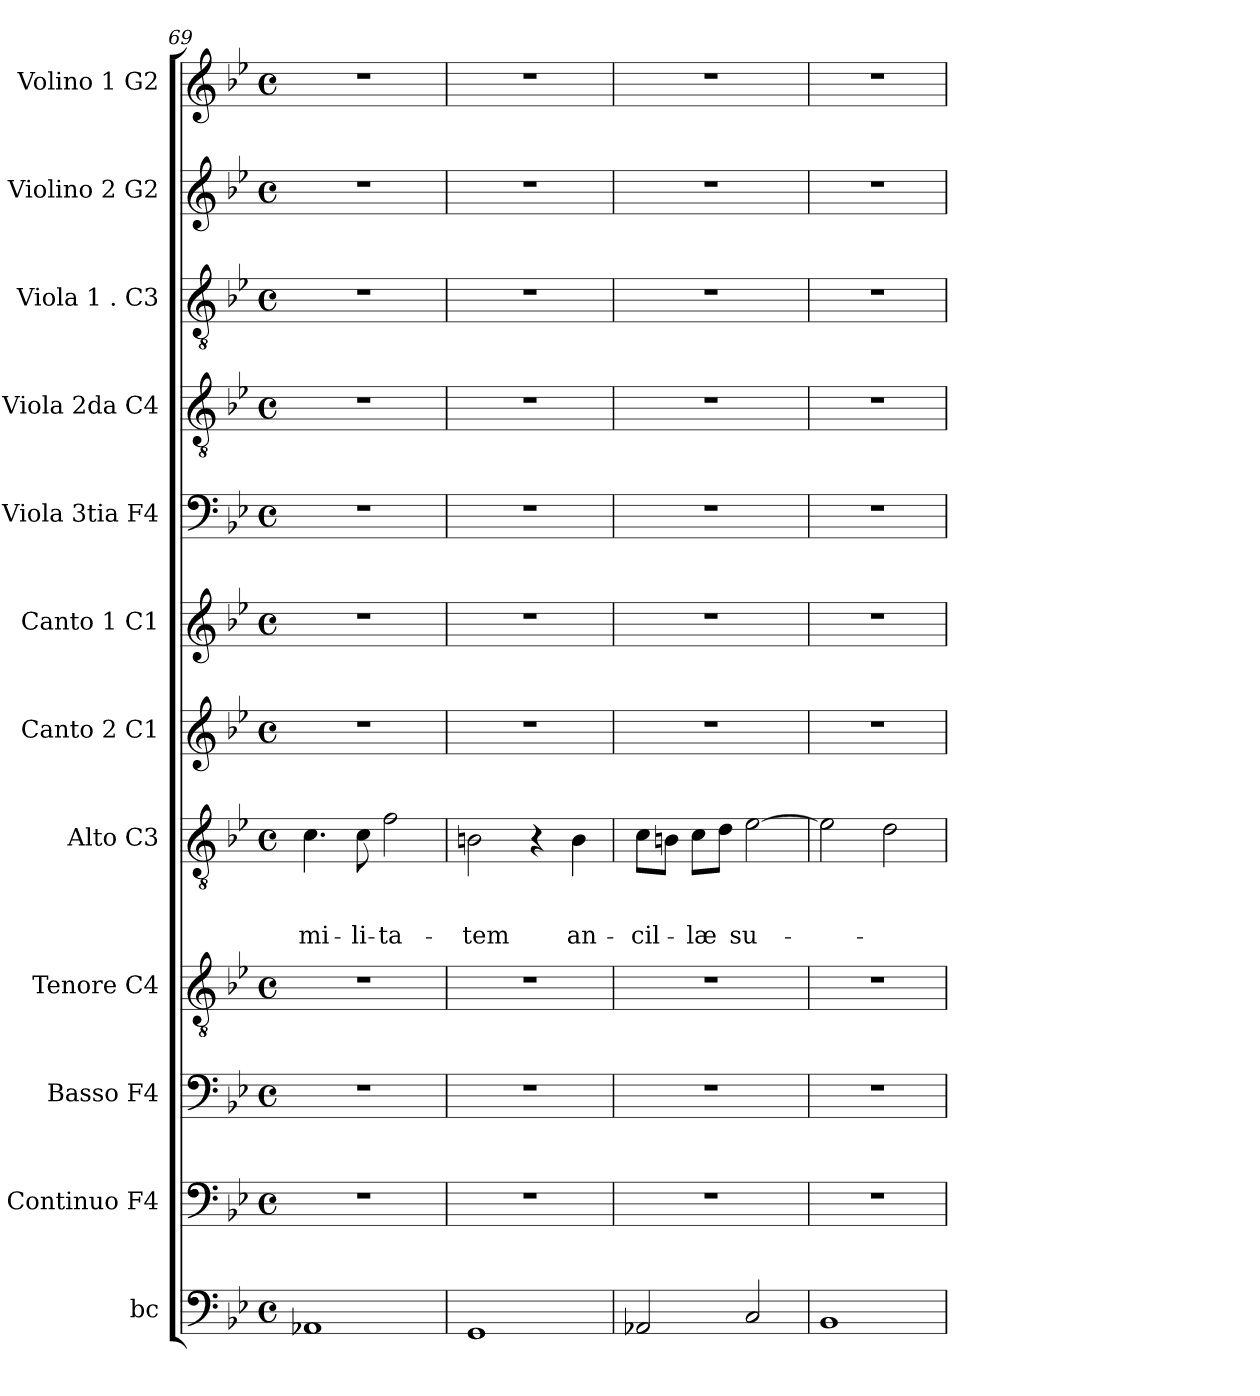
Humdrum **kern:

**kern	**kern	**kern	**kern	**kern	**text	**text	**text	**kern	**kern	**kern	**kern	**kern	**kern	**kern
*part12	*part11	*part10	*part9	*part8	*part8	*part8	*part8	*part7	*part6	*part5	*part4	*part3	*part2	*part1
*staff12	*staff11	*staff10	*staff9	*staff8	*staff8	*staff8	*staff8	*staff7	*staff6	*staff5	*staff4	*staff3	*staff2	*staff1
*I"bc	*I"Continuo F4	*I"Basso F4	*I"Tenore C4	*I"Alto C3	*	*	*	*I"Canto 2 C1	*I"Canto 1 C1	*I"Viola 3tia F4	*I"Viola 2da C4	*I"Viola 1 . C3	*I"Violino 2 G2	*I"Volino 1 G2
*I'bc	*	*I'B	*I'T	*I'A	*	*	*	*I'C2	*I'C1	*I'Vla3	*I'Vla2	*I'Vla1	*I'Vl2	*I'Vl1
!!LO:LB:g=z
*clefF4	*clefF4	*clefF4	*clefGv2	*clefGv2	*	*	*	*clefG2	*clefG2	*clefF4	*clefGv2	*clefGv2	*clefG2	*clefG2
*k[b-e-]	*k[b-e-]	*k[b-e-]	*k[b-e-]	*k[b-e-]	*	*	*	*k[b-e-]	*k[b-e-]	*k[b-e-]	*k[b-e-]	*k[b-e-]	*k[b-e-]	*k[b-e-]
*B-:	*B-:	*B-:	*B-:	*B-:	*	*	*	*B-:	*B-:	*B-:	*B-:	*B-:	*B-:	*B-:
*M4/4	*M4/4	*M4/4	*M4/4	*M4/4	*	*	*	*M4/4	*M4/4	*M4/4	*M4/4	*M4/4	*M4/4	*M4/4
*met(c)	*met(c)	*met(c)	*met(c)	*met(c)	*	*	*	*met(c)	*met(c)	*met(c)	*met(c)	*met(c)	*met(c)	*met(c)
=69	=69	=69	=69	=69	=69	=69	=69	=69	=69	=69	=69	=69	=69	=69
!	!	!	!	!	!	!	!LO:LY:b	!	!	!	!	!	!	!
1AA-X	1r	1r	1r	4.c\	.	.	-mi-	1r	1r	1r	1r	1r	1r	1r
!	!	!	!	!	!	!	!LO:LY:b	!	!	!	!	!	!	!
.	.	.	.	8c\	.	.	-li-	.	.	.	.	.	.	.
!	!	!	!	!	!	!	!LO:LY:b	!	!	!	!	!	!	!
.	.	.	.	2f\	.	.	-ta-	.	.	.	.	.	.	.
=70	=70	=70	=70	=70	=70	=70	=70	=70	=70	=70	=70	=70	=70	=70
!	!	!	!	!	!	!	!LO:LY:b	!	!	!	!	!	!	!
1GG	1r	1r	1r	2Bn\	.	.	-tem	1r	1r	1r	1r	1r	1r	1r
.	.	.	.	4r	.	.	.	.	.	.	.	.	.	.
!	!	!	!	!	!	!	!LO:LY:b	!	!	!	!	!	!	!
.	.	.	.	4B\	.	.	an-	.	.	.	.	.	.	.
=71	=71	=71	=71	=71	=71	=71	=71	=71	=71	=71	=71	=71	=71	=71
!	!	!	!	!	!	!	!LO:LY:b	!	!	!	!	!	!	!
2AA-X/	1r	1r	1r	8c\L	.	.	-cil-	1r	1r	1r	1r	1r	1r	1r
.	.	.	.	8Bn\J	.	.	.	.	.	.	.	.	.	.
!	!	!	!	!	!	!	!LO:LY:b	!	!	!	!	!	!	!
.	.	.	.	8c\L	.	.	-læ	.	.	.	.	.	.	.
.	.	.	.	8d\J	.	.	.	.	.	.	.	.	.	.
!	!	!	!	!	!	!	!LO:LY:b	!	!	!	!	!	!	!
2C/	.	.	.	[>2e-\	.	.	su-	.	.	.	.	.	.	.
=72	=72	=72	=72	=72	=72	=72	=72	=72	=72	=72	=72	=72	=72	=72
1BB-	1r	1r	1r	2e-\]	.	.	.	1r	1r	1r	1r	1r	1r	1r
.	.	.	.	2d\	.	.	.	.	.	.	.	.	.	.
=	=	=	=	=	=	=	=	=	=	=	=	=	=	=
*-	*-	*-	*-	*-	*-	*-	*-	*-	*-	*-	*-	*-	*-	*-
